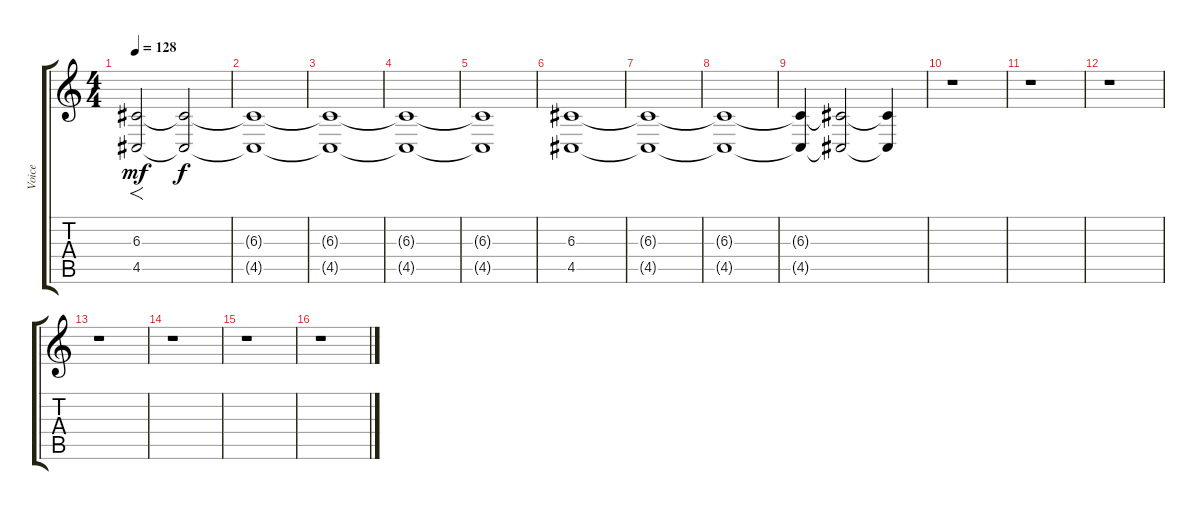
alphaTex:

\track ("Voice" "Voice") {instrument flute}
\staff {score tabs}
\tuning (E4 B3 G3 D3 A2 E2) {hide}
\ts (4 4)
\tempo 128
\clef g2
\ks c
(6.3 4.5).2{f dy mf volume 4 instrument violin} (6.3{t} 4.5{t}).2{dy f volume 7} |
(6.3{t} 4.5{t}).1{volume 8 balance 16 instrument violin} |
(6.3{t} 4.5{t}).1 |
(6.3{t} 4.5{t}).1 |
(6.3{t} 4.5{t}).1 |
(6.3 4.5).1 |
(6.3{t} 4.5{t}).1 |
(6.3{t} 4.5{t}).1 |
(6.3{t} 4.5{t}).4 (6.3{t} 4.5{t}).2{volume 2} (6.3{t} 4.5{t}).4 |
r.1 |
r.1 |
r.1 |
r.1 |
r.1 |
r.1 |
r.1
